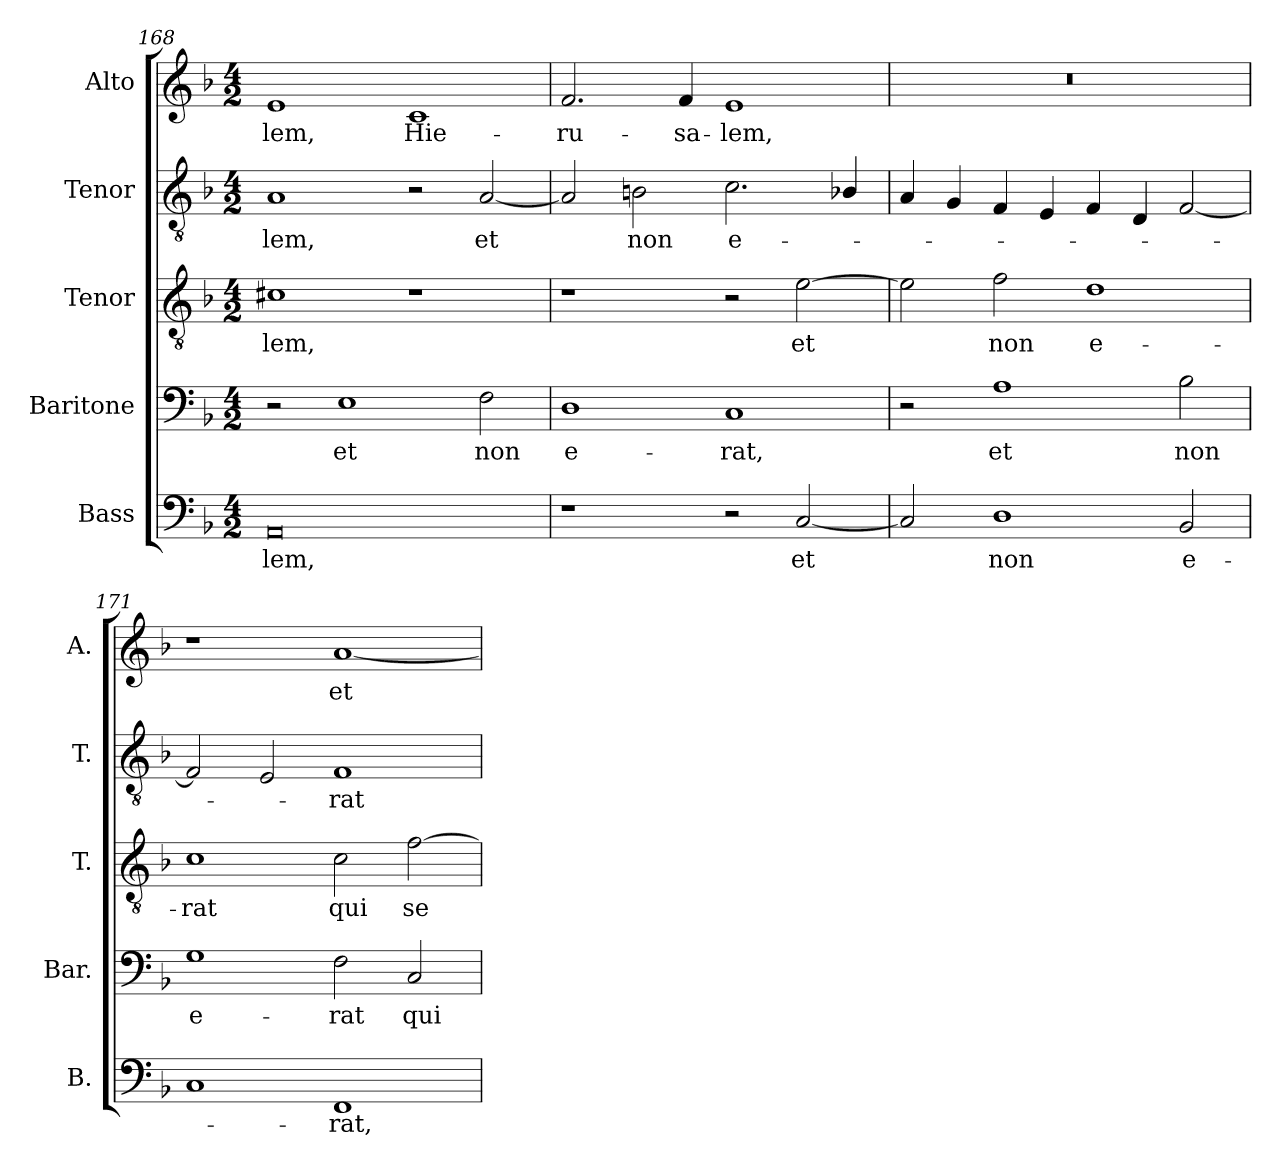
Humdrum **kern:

**kern	**text	**kern	**text	**kern	**text	**kern	**text	**kern	**text
*part5	*part5	*part4	*part4	*part3	*part3	*part2	*part2	*part1	*part1
*staff5	*staff5	*staff4	*staff4	*staff3	*staff3	*staff2	*staff2	*staff1	*staff1
*I"Bass	*	*I"Baritone	*	*I"Tenor	*	*I"Tenor	*	*I"Alto	*
*I'B.	*	*I'Bar.	*	*I'T.	*	*I'T.	*	*I'A.	*
*clefF4	*	*clefF4	*	*clefGv2	*	*clefGv2	*	*clefG2	*
*	*	*	*	*ITrd7c12	*	*ITrd7c12	*	*	*
*k[b-]	*	*k[b-]	*	*k[b-]	*	*k[b-]	*	*k[b-]	*
*F:	*	*F:	*	*F:	*	*F:	*	*F:	*
*M4/2	*	*M4/2	*	*M4/2	*	*M4/2	*	*M4/2	*
=168	=168	=168	=168	=168	=168	=168	=168	=168	=168
!	!LO:LY:b:color=#000000	!	!	!	!	!	!	!	!
!	!	!	!	!	!LO:LY:b:color=#000000	!	!	!	!
!	!	!	!	!	!	!	!LO:LY:b:color=#000000	!	!
!	!	!	!	!	!	!	!	!	!LO:LY:b:color=#000000
0AAi	-lem,	2r	.	1C#Xi	-lem,	1AAi	-lem,	1ei	-lem,
!	!	!	!LO:LY:b:color=#000000	!	!	!	!	!	!
.	.	1Ei	et	.	.	.	.	.	.
!	!	!	!	!	!	!	!	!	!LO:LY:b:color=#000000
.	.	.	.	1r	.	2r	.	1ci	Hie-
!	!	!	!LO:LY:b:color=#000000	!	!	!	!	!	!
!	!	!	!	!	!	!	!LO:LY:b:color=#000000	!	!
.	.	2Fi\	non	.	.	[2AAi/	et	.	.
!!LO:LB:g=z
=169	=169	=169	=169	=169	=169	=169	=169	=169	=169
!	!	!	!LO:LY:b:color=#000000	!	!	!	!	!	!
!	!	!	!	!	!	!	!	!	!LO:LY:b:color=#000000
1r	.	1Di	e-	1r	.	2AAi/]	.	2.fi/	-ru-
!	!	!	!	!	!	!	!LO:LY:b:color=#000000	!	!
.	.	.	.	.	.	2BBni\	non	.	.
!	!	!	!	!	!	!	!	!	!LO:LY:b:color=#000000
.	.	.	.	.	.	.	.	4fi/	-sa-
!	!	!	!LO:LY:b:color=#000000	!	!	!	!	!	!
!	!	!	!	!	!	!	!LO:LY:b:color=#000000	!	!
!	!	!	!	!	!	!	!	!	!LO:LY:b:color=#000000
2r	.	1Ci	-rat,	2r	.	2.Ci\	e-	1ei	-lem,
!	!LO:LY:b:color=#000000	!	!	!	!	!	!	!	!
!	!	!	!	!	!LO:LY:b:color=#000000	!	!	!	!
[2Ci/	et	.	.	[2Ei\	et	.	.	.	.
.	.	.	.	.	.	4BB-Xi/	.	.	.
=170	=170	=170	=170	=170	=170	=170	=170	=170	=170
!	!	!	!	!	!	!	!	!LO:N:vis=1	!
2Ci/]	.	2r	.	2Ei\]	.	4AAi/	.	0r	.
.	.	.	.	.	.	4GGi/	.	.	.
!	!LO:LY:b:color=#000000	!	!	!	!	!	!	!	!
!	!	!	!LO:LY:b:color=#000000	!	!	!	!	!	!
!	!	!	!	!	!LO:LY:b:color=#000000	!	!	!	!
1Di	non	1Ai	et	2Fi\	non	4FFi/	.	.	.
.	.	.	.	.	.	4EEi/	.	.	.
!	!	!	!	!	!LO:LY:b:color=#000000	!	!	!	!
.	.	.	.	1Di	e-	4FFi/	.	.	.
.	.	.	.	.	.	4DDi/	.	.	.
!	!LO:LY:b:color=#000000	!	!	!	!	!	!	!	!
!	!	!	!LO:LY:b:color=#000000	!	!	!	!	!	!
2BB-i/	e-	2B-i\	non	.	.	[2FFi/	.	.	.
=171	=171	=171	=171	=171	=171	=171	=171	=171	=171
!	!	!	!LO:LY:b:color=#000000	!	!	!	!	!	!
!	!	!	!	!	!LO:LY:b:color=#000000	!	!	!	!
1Ci	.	1Gi	e-	1Ci	-rat	2FFi/]	.	1r	.
.	.	.	.	.	.	2EEi/	.	.	.
!	!LO:LY:b:color=#000000	!	!	!	!	!	!	!	!
!	!	!	!LO:LY:b:color=#000000	!	!	!	!	!	!
!	!	!	!	!	!LO:LY:b:color=#000000	!	!	!	!
!	!	!	!	!	!	!	!LO:LY:b:color=#000000	!	!
!	!	!	!	!	!	!	!	!	!LO:LY:b:color=#000000
1FFi	-rat,	2Fi\	-rat	2Ci\	qui	1FFi	-rat	[1ai	et
!	!	!	!LO:LY:b:color=#000000	!	!	!	!	!	!
!	!	!	!	!	!LO:LY:b:color=#000000	!	!	!	!
.	.	2Ci/	qui	[2Fi\	se-	.	.	.	.
=	=	=	=	=	=	=	=	=	=
*-	*-	*-	*-	*-	*-	*-	*-	*-	*-
